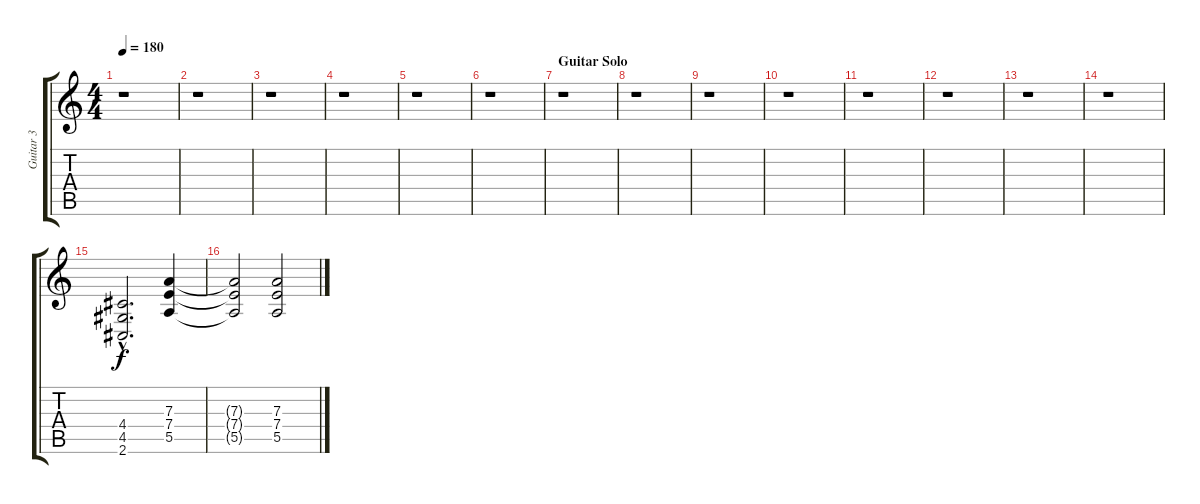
\track ("Guitar 3" "Guitar 3") {instrument distortionguitar}
\staff {score tabs}
\tuning (B3 Gb3 D3 A2 E2 B1) {hide}
\ts (4 4)
\tempo 180
\clef g2
\ks c
r.1{dy f} |
r.1 |
r.1 |
r.1 |
r.1 |
r.1 |
\section ("" "Guitar Solo")
r.1 |
r.1 |
r.1 |
r.1 |
r.1 |
r.1 |
r.1 |
r.1 |
(4.4{hac} 4.5{hac} 2.6{hac}).2{d} (7.3 7.4 5.5).4 |
(7.3{t} 7.4{t} 5.5{t}).2 (7.3 7.4 5.5).2
